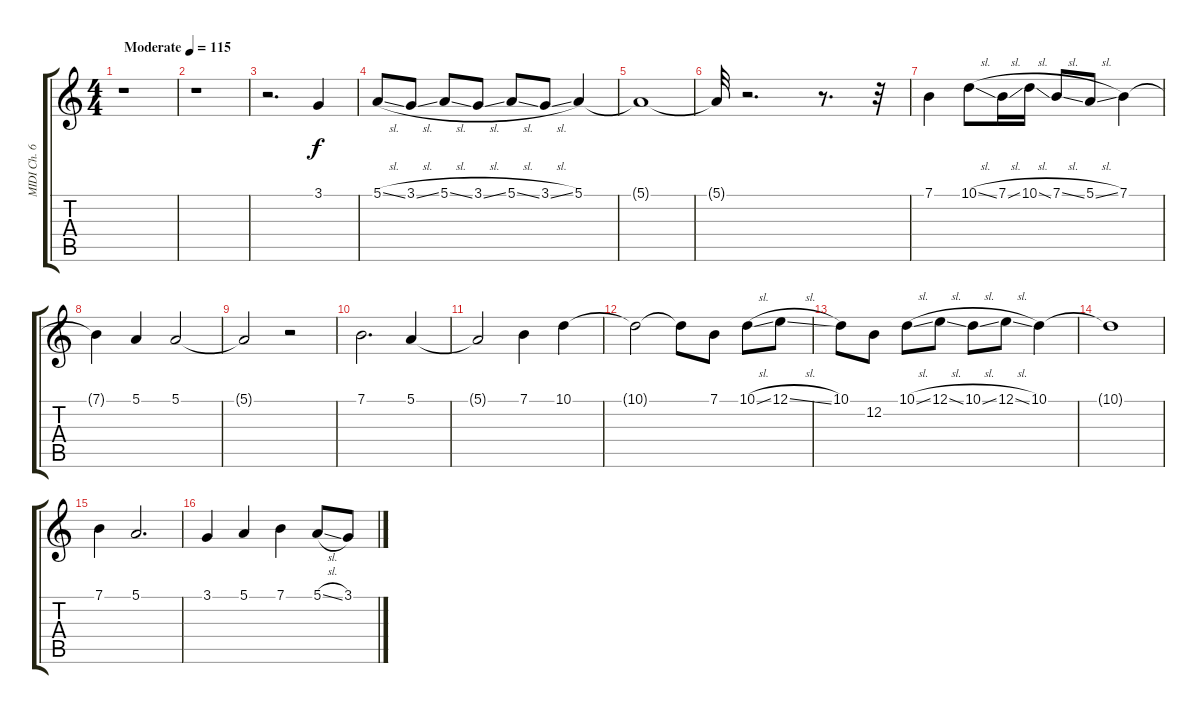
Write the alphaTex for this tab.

\track ("MIDI Ch. 6" "MIDI Ch. 6") {instrument panflute}
\staff {score tabs}
\tuning (E4 B3 G3 D3 A2 E2) {hide}
\ts (4 4)
\tempo (115 "Moderate")
\clef g2
\ks c
r.1{dy f instrument panflute} |
r.1 |
r.2{d} 3.1.4 |
5.1{sl}.8 3.1{sl}.8 5.1{sl}.8 3.1{sl}.8 5.1{sl}.8 3.1{sl}.8 5.1.4 |
5.1{t}.1 |
5.1{t}.32 r.2{d} r.8{d} r.32 |
7.1.4 10.1{sl}.8 7.1{sl}.16 10.1{sl}.16 7.1{sl}.8 5.1{sl}.8 7.1.4 |
7.1{t}.4 5.1.4 5.1.2 |
5.1{t}.2 r.2 |
7.1.2{d} 5.1.4 |
5.1{t}.2 7.1.4 10.1.4 |
10.1{t}.2 10.1{t}.8 7.1.8 10.1{sl}.8 12.1{sl}.8 |
10.1.8 12.2.8 10.1{sl}.8 12.1{sl}.8 10.1{sl}.8 12.1{sl}.8 10.1.4 |
10.1{t}.1 |
7.1.4 5.1.2{d} |
3.1.4 5.1.4 7.1.4 5.1{sl}.8 3.1.8
